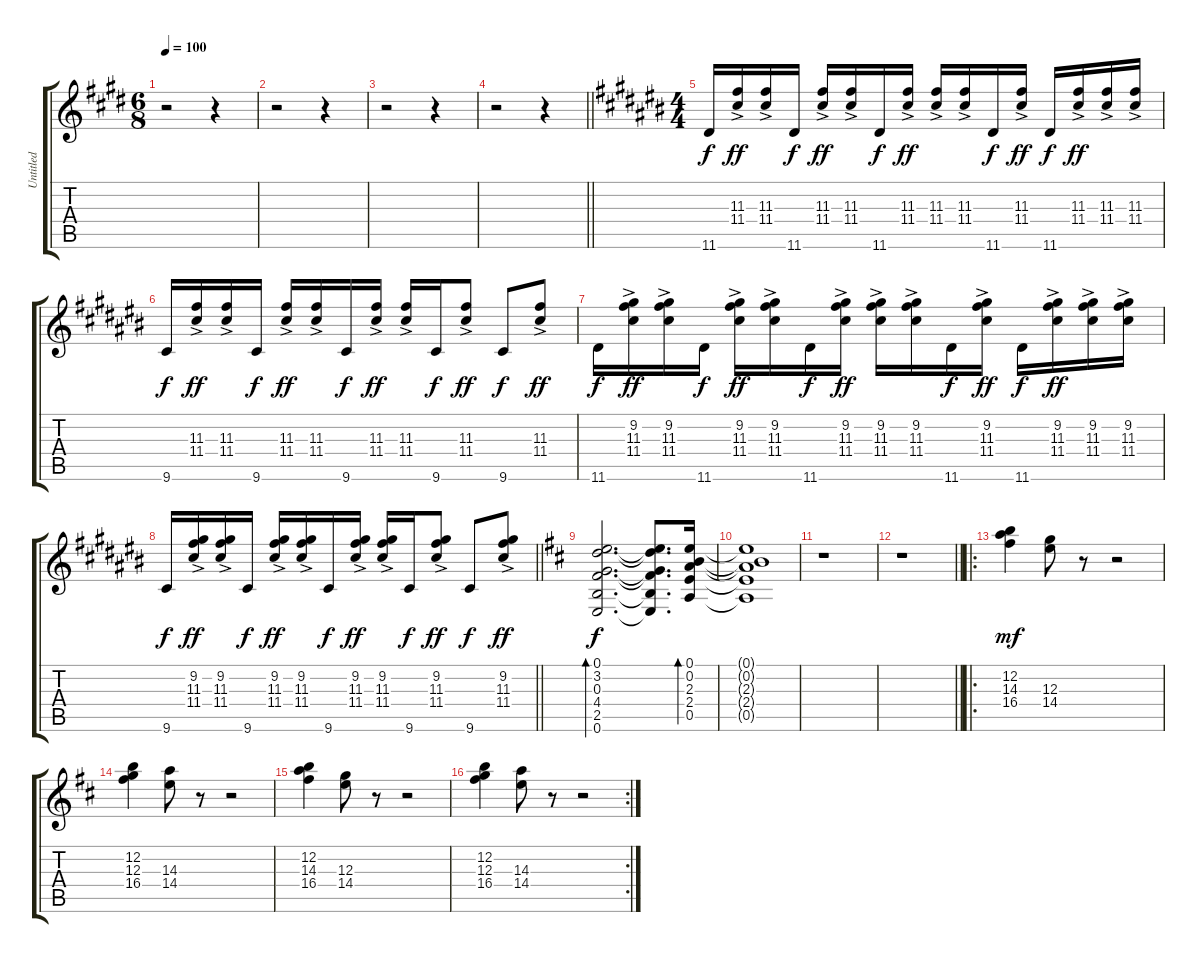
\track ("Untitled" "Untitled") {instrument overdrivenguitar}
\staff {score tabs}
\tuning (E4 B3 G3 D3 A2 E2) {hide}
\ts (6 8)
\tempo 100
\clef g2
\ks e
r.2{dy ff} r.4 |
\ks c#minor
r.2 r.4 |
r.2 r.4 |
\barLineRight lightlight
r.2 r.4 |
\ts (4 4)
\ks c#
11.6.16{dy f} (11.3{ac} 11.4{ac}).16{dy ff} (11.3{ac} 11.4{ac}).16 11.6.16{dy f} (11.3{ac} 11.4{ac}).16{dy ff} (11.3{ac} 11.4{ac}).16 11.6.16{dy f} (11.3{ac} 11.4{ac}).16{dy ff} (11.3{ac} 11.4{ac}).16 (11.3{ac} 11.4{ac}).16 11.6.16{dy f} (11.3{ac} 11.4{ac}).16{dy ff} 11.6.16{dy f} (11.3{ac} 11.4{ac}).16{dy ff} (11.3{ac} 11.4{ac}).16 (11.3{ac} 11.4{ac}).16 |
\ks a#minor
9.6.16{dy f} (11.3{ac} 11.4{ac}).16{dy ff} (11.3{ac} 11.4{ac}).16 9.6.16{dy f} (11.3{ac} 11.4{ac}).16{dy ff} (11.3{ac} 11.4{ac}).16 9.6.16{dy f} (11.3{ac} 11.4{ac}).16{dy ff} (11.3{ac} 11.4{ac}).16 9.6.16{dy f} (11.3{ac} 11.4{ac}).8{dy ff} 9.6.8{dy f} (11.3{ac} 11.4{ac}).8{dy ff} |
\ks c#
11.6.16{dy f} (9.2{ac} 11.3{ac} 11.4{ac}).16{dy ff} (9.2{ac} 11.3{ac} 11.4{ac}).16 11.6.16{dy f} (9.2{ac} 11.3{ac} 11.4{ac}).16{dy ff} (9.2{ac} 11.3{ac} 11.4{ac}).16 11.6.16{dy f} (9.2{ac} 11.3{ac} 11.4{ac}).16{dy ff} (9.2{ac} 11.3{ac} 11.4{ac}).16 (9.2{ac} 11.3{ac} 11.4{ac}).16 11.6.16{dy f} (9.2{ac} 11.3{ac} 11.4{ac}).16{dy ff} 11.6.16{dy f} (9.2{ac} 11.3{ac} 11.4{ac}).16{dy ff} (9.2{ac} 11.3{ac} 11.4{ac}).16 (9.2{ac} 11.3{ac} 11.4{ac}).16 |
\barLineRight lightlight
\ks a#minor
9.6.16{dy f} (9.2{ac} 11.3{ac} 11.4{ac}).16{dy ff} (9.2{ac} 11.3{ac} 11.4{ac}).16 9.6.16{dy f} (9.2{ac} 11.3{ac} 11.4{ac}).16{dy ff} (9.2{ac} 11.3{ac} 11.4{ac}).16 9.6.16{dy f} (9.2{ac} 11.3{ac} 11.4{ac}).16{dy ff} (9.2{ac} 11.3{ac} 11.4{ac}).16 9.6.16{dy f} (9.2{ac} 11.3{ac} 11.4{ac}).8{dy ff} 9.6.8{dy f} (9.2{ac} 11.3{ac} 11.4{ac}).8{dy ff} |
\ks d
(0.1 3.2 0.3 4.4 2.5 0.6).2{d bd 30 dy f} (0.1{t} 3.2{t} 0.3{t} 4.4{t} 2.5{t} 0.6{t}).8{d} (0.1 0.2 2.3 2.4 0.5).16{bd 30} |
(0.1{t} 0.2{t} 2.3{t} 2.4{t} 0.5{t}).1 |
r.1 |
\barLineRight lightlight
r.1 |
\ro
(12.2 14.3 16.4).4{dy mf} (12.3 14.4).8 r.8 r.2 |
(12.2 12.3 16.4).4 (14.3 14.4).8 r.8 r.2 |
(12.2 14.3 16.4).4 (12.3 14.4).8 r.8 r.2 |
\rc 2
(12.2 12.3 16.4).4 (14.3 14.4).8 r.8 r.2
